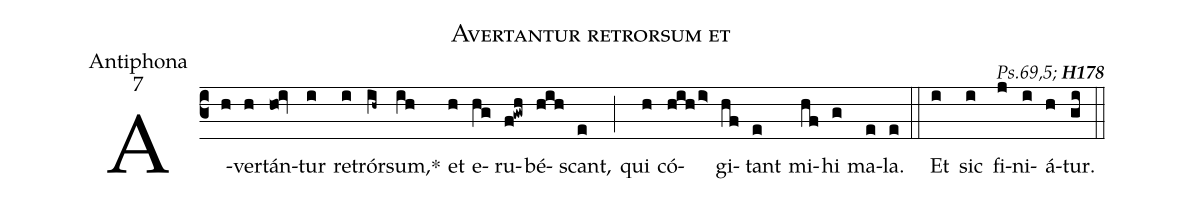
name:Avertantur retrorsum et;
office-part:Antiphona;
mode:7;
commentary:{\itshape\mdseries Ps.69,5;\/} {\bfseries H178};
%%
(c3) A(h)ver(h)tán(ho0!iv)tur(i) ret(i)rór(ih~)sum,<sp>*</sp>(ih) et(h) e(hg)ru(f!gwh)bé(hih)scant,(e) (;)
qui(h) có(hih/i>)gi(hf)tant(e) mi(hf)hi(g) ma(e)la.(e)
(::) <eu> Et(i) sic(i) fi(j)ni(i)á(h)tur.(gi) </eu> (::)
